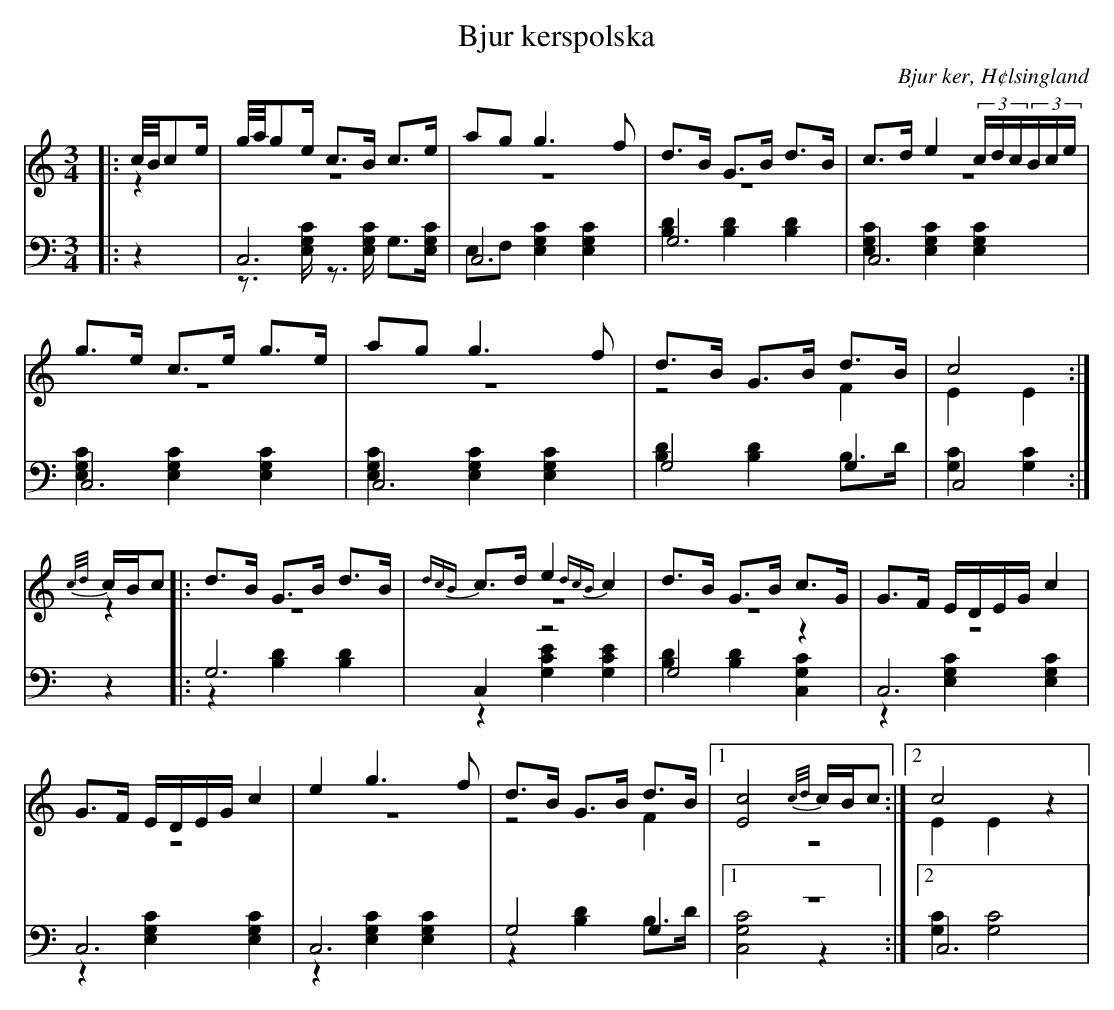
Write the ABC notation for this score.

X:1
T: Bjur kerspolska
O: Bjur ker, H¢lsingland
M: 3/4
L: 1/8
K: C
V:1
V:2 merge
V:3
V:4 merge
V:1
|:c//B//ce/|g//a//ge/ c>B c>e|ag g3 f|d>B G>B d>B|c>d e2 (3c/d/c/(3B/c/e/|
g>e c>e g>e|ag g3 f|d>B G>B d>B|c4:|
{c/d/}c/B/c |:d>B G>B d>B|{dcB}c>d e2 {dcB}c2|d>B G>B c>G|G>F E/D/E/G/ c2|
G>F E/D/E/G/ c2|e2 g3 f|d>B G>B d>B|1 [E4c4] {c/d/}c/B/c:|2 c4 z2|
V:2
|:z2|z6|z6|z6|z6|
z6|z6|z4 F2|E2 E2:|
z2|:z6|z6|z6|z6|
 z6|z6|z4 F2|1 z6:|2 E2 E2 z2|
V:3 clef=bass
|:z2|C,6|C,6|G,6|C,6|
C,6|C,6|G,4 G,2|C,4:|
z2|:G,6|C,2 z4|G,4 z2|C,6|
 C,6|C,6|G,4 G,2|1 z6:|2 C,6|
V:4 clef=bass
|:z2|z>[E,G,C] z>[E,G,C] G,>[E,G,C]|E,F, [E,2G,2C2] [E,2G,2C2]|[B,2D2] [B,2D2] [B,2D2]|[E,2G,2C2] [E,2G,2C2] [E,2G,2C2]|
[E,2G,2C2] [E,2G,2C2] [E,2G,2C2]|[E,2G,2C2] [E,2G,2C2] [E,2G,2C2]|[B,2D2] [B,2D2] B,>D|[G,2C2][G,2C2]:|
z2|:z2 [B,2D2] [B,2D2]|z2 [G,2C2E2] [G,2C2E2]|[B,2D2][B,2D2] [C,2G,2C2]|z2 [E,2G,2C2] [E,2G,2C2]|
z2 [E,2G,2C2] [E,2G,2C2]|z2 [E,2G,2C2] [E,2G,2C2]|z2 [B,2D2] B,>D|1 [C,4G,4C4] z2:|2 [G,2C2] [G,4C4]|
